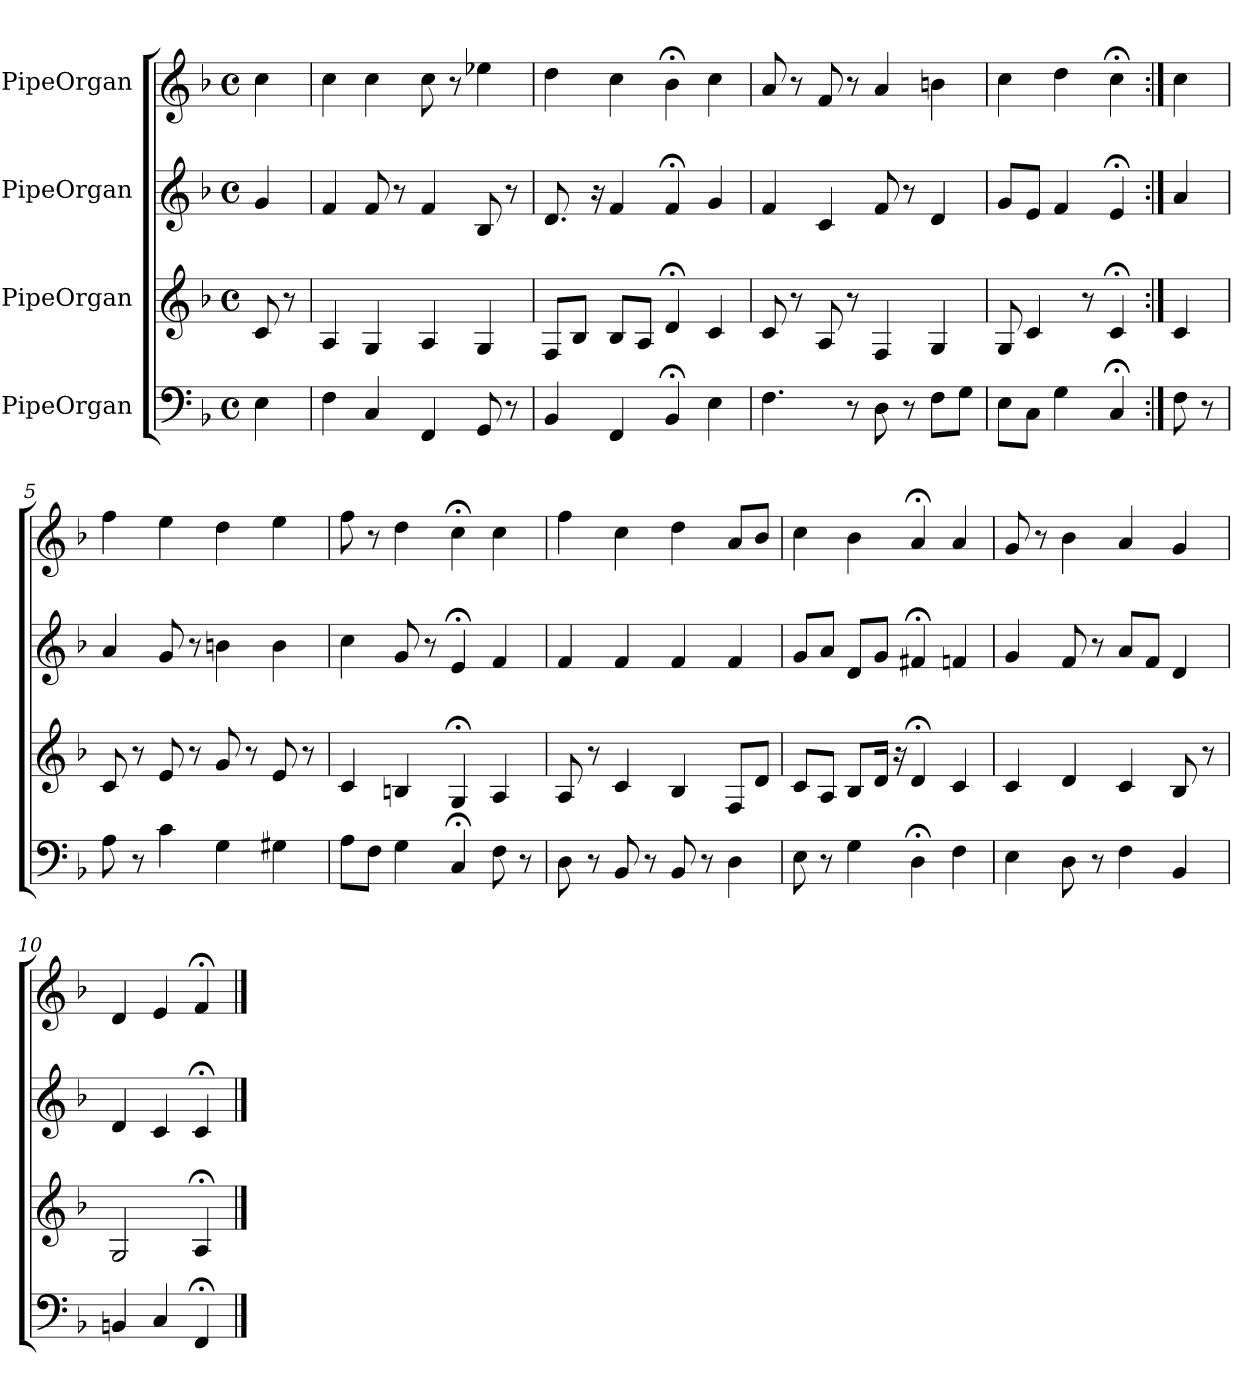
**kern	**kern	**kern	**kern
*part4	*part3	*part2	*part1
*staff4	*staff3	*staff2	*staff1
*I"PipeOrgan	*I"PipeOrgan	*I"PipeOrgan	*I"PipeOrgan
*k[b-]	*k[b-]	*k[b-]	*k[b-]
*F:	*F:	*F:	*F:
*M4/4	*M4/4	*M4/4	*M4/4
*met(c)	*met(c)	*met(c)	*met(c)
*MM60	*MM60	*MM60	*MM60
=	=	=	=
4E	8c	4g	4cc
.	8r	.	.
=1	=1	=1	=1
4F	4A	4f	4cc
4C	4G	8f	4cc
.	.	8r	.
4FF	4A	4f	8cc
.	.	.	8r
8GG	4G	8B-	4ee-X
8r	.	8r	.
=2	=2	=2	=2
4BB-	8FL	8.d	4dd
.	8B-J	.	.
.	.	16r	.
4FF	8B-L	4f	4cc
.	8AJ	.	.
4BB-;<	4d;<	4f;<	4b-;<
4E	4c	4g	4cc
=3	=3	=3	=3
4.F	8c	4f	8a
.	8r	.	8r
.	8A	4c	8f
8r	8r	.	8r
8D	4F	8f	4a
8r	.	8r	.
8FL	4G	4d	4bn
8GJ	.	.	.
=4	=4	=4	=4
8EL	8G	8gL	4cc
8CJ	4c	8eJ	.
4G	.	4f	4dd
.	8r	.	.
4C;<	4c;<	4e;<	4cc;<
=:|!	=:|!	=:|!	=:|!
8F	4c	4a	4cc
8r	.	.	.
=5	=5	=5	=5
8A	8c	4a	4ff
8r	8r	.	.
4c	8e	8g	4ee
.	8r	8r	.
4G	8g	4bn	4dd
.	8r	.	.
4G#X	8e	4b	4ee
.	8r	.	.
=6	=6	=6	=6
8AL	4c	4cc	8ff
8FJ	.	.	8r
4G	4Bn	8g	4dd
.	.	8r	.
4C;<	4G;<	4e;<	4cc;<
8F	4A	4f	4cc
8r	.	.	.
=7	=7	=7	=7
8D	8A	4f	4ff
8r	8r	.	.
8BB-	4c	4f	4cc
8r	.	.	.
8BB-	4B-	4f	4dd
8r	.	.	.
4D	8FL	4f	8aL
.	8dJ	.	8b-J
=8	=8	=8	=8
8E	8cL	8gL	4cc
8r	8AJ	8aJ	.
4G	8B-L	8dL	4b-
.	16dJk	8gJ	.
.	16r	.	.
4D;<	4d;<	4f#X;<	4a;<
4F	4c	4fn	4a
=9	=9	=9	=9
4E	4c	4g	8g
.	.	.	8r
8D	4d	8f	4b-
8r	.	8r	.
4F	4c	8aL	4a
.	.	8fJ	.
4BB-	8B-	4d	4g
.	8r	.	.
=10	=10	=10	=10
4BBn	2G	4d	4d
4C	.	4c	4e
4FF;<	4A;<	4c;<	4f;<
==	==	==	==
*-	*-	*-	*-
